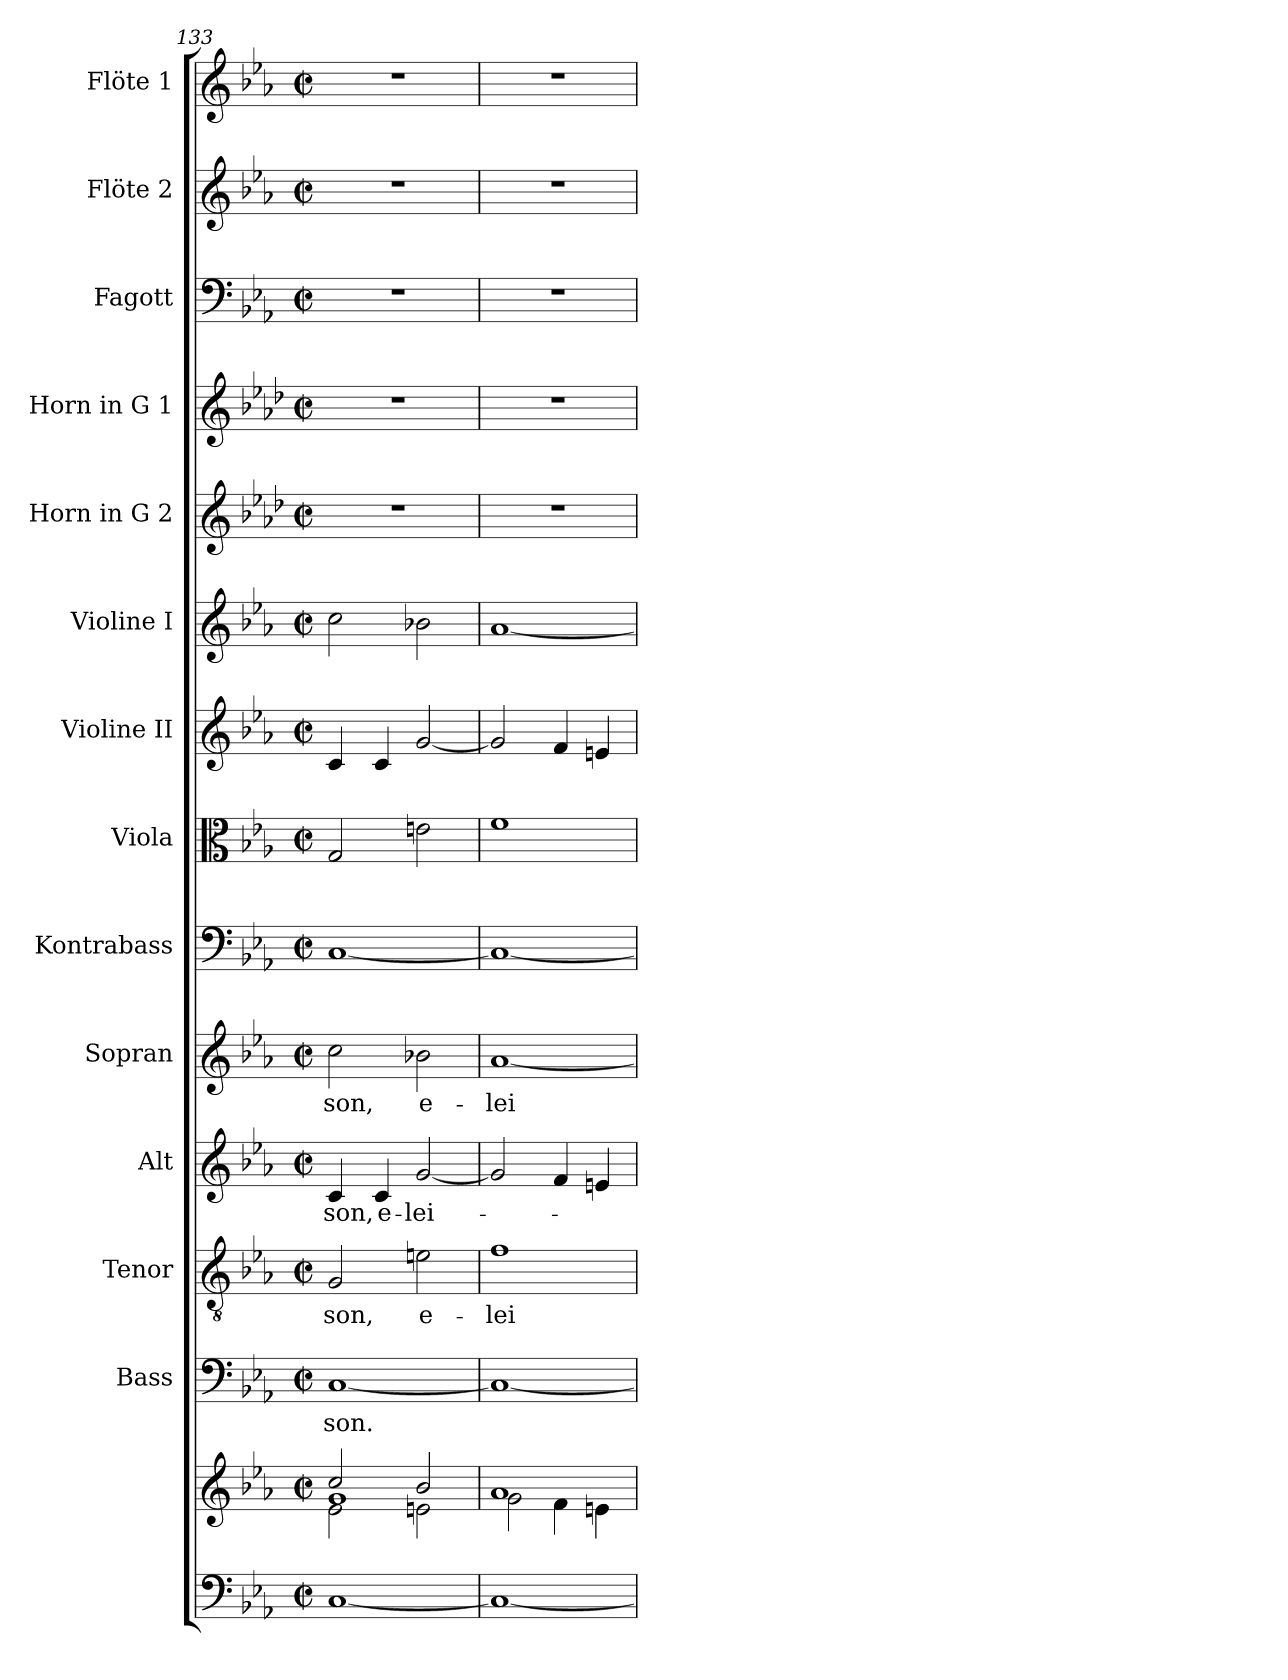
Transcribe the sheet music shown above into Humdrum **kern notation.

**kern	**kern	**kern	**text	**kern	**text	**kern	**text	**kern	**text	**kern	**kern	**kern	**kern	**kern	**kern	**kern	**kern	**kern
*part14	*part14	*part13	*part13	*part12	*part12	*part11	*part11	*part10	*part10	*part9	*part8	*part7	*part6	*part5	*part4	*part3	*part2	*part1
*staff15	*staff14	*staff13	*staff13	*staff12	*staff12	*staff11	*staff11	*staff10	*staff10	*staff9	*staff8	*staff7	*staff6	*staff5	*staff4	*staff3	*staff2	*staff1
*	*	*I"Bass	*	*I"Tenor	*	*I"Alt	*	*I"Sopran	*	*I"Kontrabass	*I"Viola	*I"Violine II	*I"Violine I	*I"Horn in G 2	*I"Horn in G 1	*I"Fagott	*I"Flöte 2	*I"Flöte 1
*	*	*I'B.	*	*I'T.	*	*I'A.	*	*I'S.	*	*I'Kb.	*I'Vla.	*I'Vl. II	*I'Vl. I	*	*	*I'Fg.	*I'Fl. 2	*I'Fl. 1
!!LO:PB:g=z
*clefF4	*clefG2	*clefF4	*	*clefGv2	*	*clefG2	*	*clefG2	*	*clefF4	*clefC3	*clefG2	*clefG2	*clefG2	*clefG2	*clefF4	*clefG2	*clefG2
*	*	*	*	*	*	*	*	*	*	*ITrd7c12	*	*	*	*ITrd3c5	*ITrd3c5	*	*	*
*k[b-e-a-]	*k[b-e-a-]	*k[b-e-a-]	*	*k[b-e-a-]	*	*k[b-e-a-]	*	*k[b-e-a-]	*	*k[b-e-a-]	*k[b-e-a-]	*k[b-e-a-]	*k[b-e-a-]	*k[b-e-a-]	*k[b-e-a-]	*k[b-e-a-]	*k[b-e-a-]	*k[b-e-a-]
*E-:	*E-:	*E-:	*	*E-:	*	*E-:	*	*E-:	*	*E-:	*E-:	*E-:	*E-:	*E-:	*E-:	*E-:	*E-:	*E-:
*M2/2	*M2/2	*M2/2	*	*M2/2	*	*M2/2	*	*M2/2	*	*M2/2	*M2/2	*M2/2	*M2/2	*M2/2	*M2/2	*M2/2	*M2/2	*M2/2
*met(c|)	*met(c|)	*met(c|)	*	*met(c|)	*	*met(c|)	*	*met(c|)	*	*met(c|)	*met(c|)	*met(c|)	*met(c|)	*met(c|)	*met(c|)	*met(c|)	*met(c|)	*met(c|)
=133	=133	=133	=133	=133	=133	=133	=133	=133	=133	=133	=133	=133	=133	=133	=133	=133	=133	=133
*	*^	*	*	*	*	*	*	*	*	*	*	*	*	*	*	*	*	*
*	*	*^	*	*	*	*	*	*	*	*	*	*	*	*	*	*	*	*	*
!	!	!	!	!	!LO:LY:b	!	!LO:LY:b	!	!LO:LY:b	!	!LO:LY:b	!	!	!	!	!	!	!	!	!
[1C	2cc/	2e-\	1g	[1C	-son.	2G/	-son,	4c/	-son,	2cc\	-son,	[1CC	2G/	4c/	2cc\	1r	1r	1r	1r	1r
!	!	!	!	!	!	!	!	!	!LO:LY:b	!	!	!	!	!	!	!	!	!	!	!
.	.	.	.	.	.	.	.	4c/	e-	.	.	.	.	4c/	.	.	.	.	.	.
!	!	!	!	!	!	!	!LO:LY:b	!	!LO:LY:b	!	!LO:LY:b	!	!	!	!	!	!	!	!	!
.	2b-/	2en\	.	.	.	2en\	e-	[2g/	-lei-	2b-X\	e-	.	2en\	[2g/	2b-X\	.	.	.	.	.
*	*	*v	*v	*	*	*	*	*	*	*	*	*	*	*	*	*	*	*	*	*
=134	=134	=134	=134	=134	=134	=134	=134	=134	=134	=134	=134	=134	=134	=134	=134	=134	=134	=134	=134
!	!	!	!	!	!	!LO:LY:b	!	!	!	!LO:LY:b	!	!	!	!	!	!	!	!	!
1C_	1a-	2g\	1C_	.	1f	-lei-	2g/]	.	[1a-	-lei-	1CC_	1f	2g/]	[1a-	1r	1r	1r	1r	1r
.	.	4f\	.	.	.	.	4f/	.	.	.	.	.	4f/	.	.	.	.	.	.
.	.	4en\	.	.	.	.	4en/	.	.	.	.	.	4en/	.	.	.	.	.	.
*	*v	*v	*	*	*	*	*	*	*	*	*	*	*	*	*	*	*	*	*
=	=	=	=	=	=	=	=	=	=	=	=	=	=	=	=	=	=	=
*-	*-	*-	*-	*-	*-	*-	*-	*-	*-	*-	*-	*-	*-	*-	*-	*-	*-	*-
